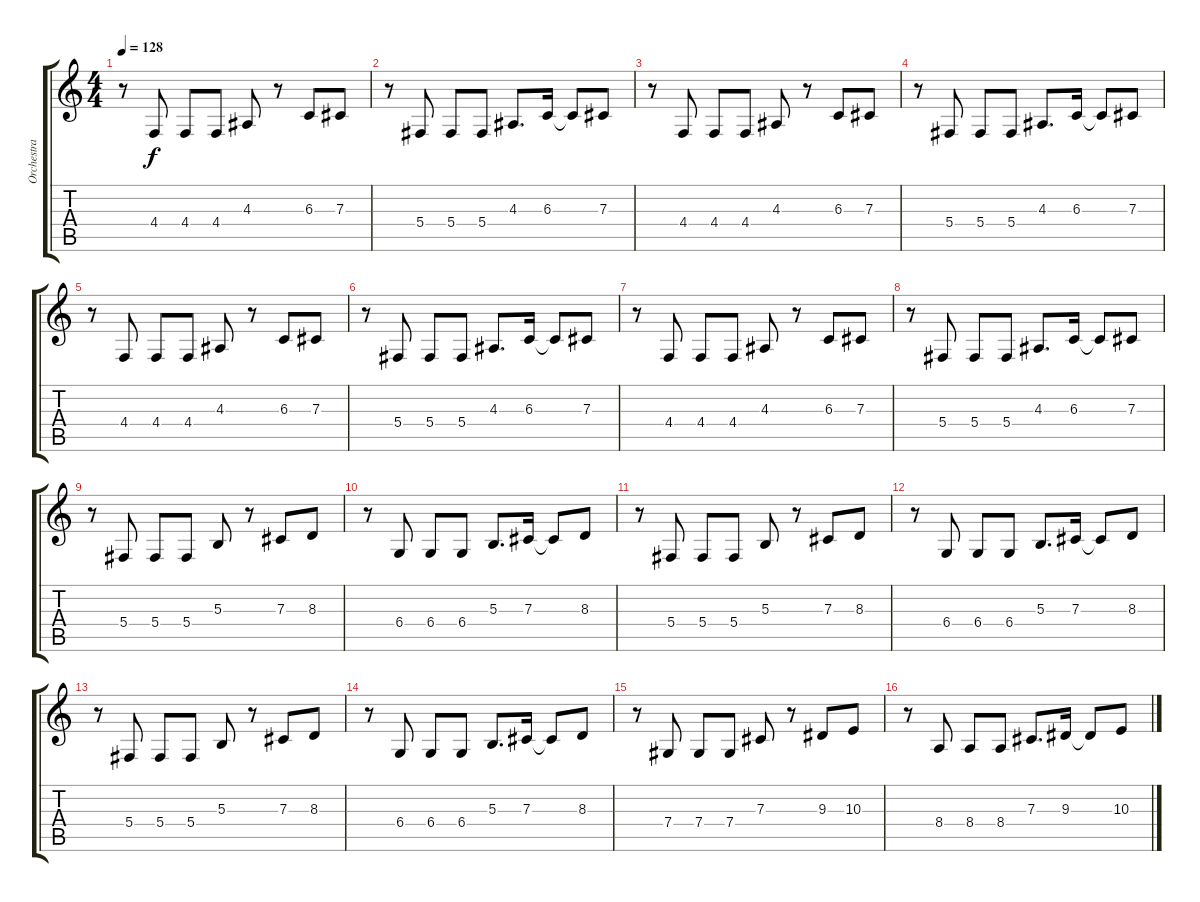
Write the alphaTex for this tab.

\track ("Orchestra [Pt.2]" "Orchestra ") {instrument stringensemble1}
\staff {score tabs}
\tuning (Eb4 Bb3 Gb3 Db3 Ab2 Eb2) {hide}
\ts (4 4)
\tempo 128
\clef g2
\ks c
r.8{dy f} 4.4.8 4.4.8 4.4.8 4.3.8 r.8 6.3.8 7.3.8 |
r.8 5.4.8 5.4.8 5.4.8 4.3.8{d} 6.3.16 6.3{t}.8 7.3.8 |
r.8 4.4.8 4.4.8 4.4.8 4.3.8 r.8 6.3.8 7.3.8 |
r.8 5.4.8 5.4.8 5.4.8 4.3.8{d} 6.3.16 6.3{t}.8 7.3.8 |
r.8 4.4.8 4.4.8 4.4.8 4.3.8 r.8 6.3.8 7.3.8 |
r.8 5.4.8 5.4.8 5.4.8 4.3.8{d} 6.3.16 6.3{t}.8 7.3.8 |
r.8 4.4.8 4.4.8 4.4.8 4.3.8 r.8 6.3.8 7.3.8 |
r.8 5.4.8 5.4.8 5.4.8 4.3.8{d} 6.3.16 6.3{t}.8 7.3.8 |
r.8 5.4.8 5.4.8 5.4.8 5.3.8 r.8 7.3.8 8.3.8 |
r.8 6.4.8 6.4.8 6.4.8 5.3.8{d} 7.3.16 7.3{t}.8 8.3.8 |
r.8 5.4.8 5.4.8 5.4.8 5.3.8 r.8 7.3.8 8.3.8 |
r.8 6.4.8 6.4.8 6.4.8 5.3.8{d} 7.3.16 7.3{t}.8 8.3.8 |
r.8 5.4.8 5.4.8 5.4.8 5.3.8 r.8 7.3.8 8.3.8 |
r.8 6.4.8 6.4.8 6.4.8 5.3.8{d} 7.3.16 7.3{t}.8 8.3.8 |
r.8 7.4.8 7.4.8 7.4.8 7.3.8 r.8 9.3.8 10.3.8 |
r.8 8.4.8 8.4.8 8.4.8 7.3.8{d} 9.3.16 9.3{t}.8 10.3.8
